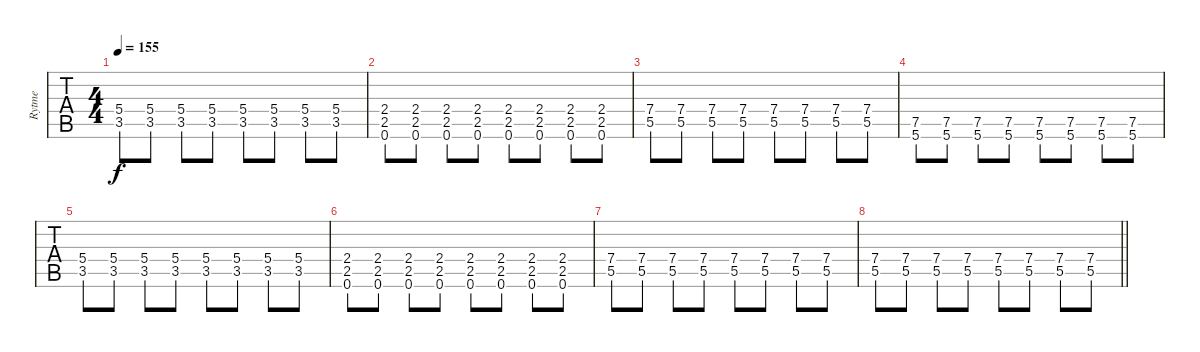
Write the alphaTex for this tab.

\track ("Rytme" "Rytme") {instrument distortionguitar}
\staff {tabs}
\tuning (E4 B3 G3 D3 A2 E2) {hide}
\ts (4 4)
\tempo 155
\clef g2
\ks eminor
(5.4 3.5).8{dy f} (5.4 3.5).8 (5.4 3.5).8 (5.4 3.5).8 (5.4 3.5).8 (5.4 3.5).8 (5.4 3.5).8 (5.4 3.5).8 |
(2.4 2.5 0.6).8 (2.4 2.5 0.6).8 (2.4 2.5 0.6).8 (2.4 2.5 0.6).8 (2.4 2.5 0.6).8 (2.4 2.5 0.6).8 (2.4 2.5 0.6).8 (2.4 2.5 0.6).8 |
(7.4 5.5).8 (7.4 5.5).8 (7.4 5.5).8 (7.4 5.5).8 (7.4 5.5).8 (7.4 5.5).8 (7.4 5.5).8 (7.4 5.5).8 |
(7.5 5.6).8 (7.5 5.6).8 (7.5 5.6).8 (7.5 5.6).8 (7.5 5.6).8 (7.5 5.6).8 (7.5 5.6).8 (7.5 5.6).8 |
(5.4 3.5).8 (5.4 3.5).8 (5.4 3.5).8 (5.4 3.5).8 (5.4 3.5).8 (5.4 3.5).8 (5.4 3.5).8 (5.4 3.5).8 |
(2.4 2.5 0.6).8 (2.4 2.5 0.6).8 (2.4 2.5 0.6).8 (2.4 2.5 0.6).8 (2.4 2.5 0.6).8 (2.4 2.5 0.6).8 (2.4 2.5 0.6).8 (2.4 2.5 0.6).8 |
(7.4 5.5).8 (7.4 5.5).8 (7.4 5.5).8 (7.4 5.5).8 (7.4 5.5).8 (7.4 5.5).8 (7.4 5.5).8 (7.4 5.5).8 |
\barLineRight lightlight
(7.4 5.5).8 (7.4 5.5).8 (7.4 5.5).8 (7.4 5.5).8 (7.4 5.5).8 (7.4 5.5).8 (7.4 5.5).8 (7.4 5.5).8
